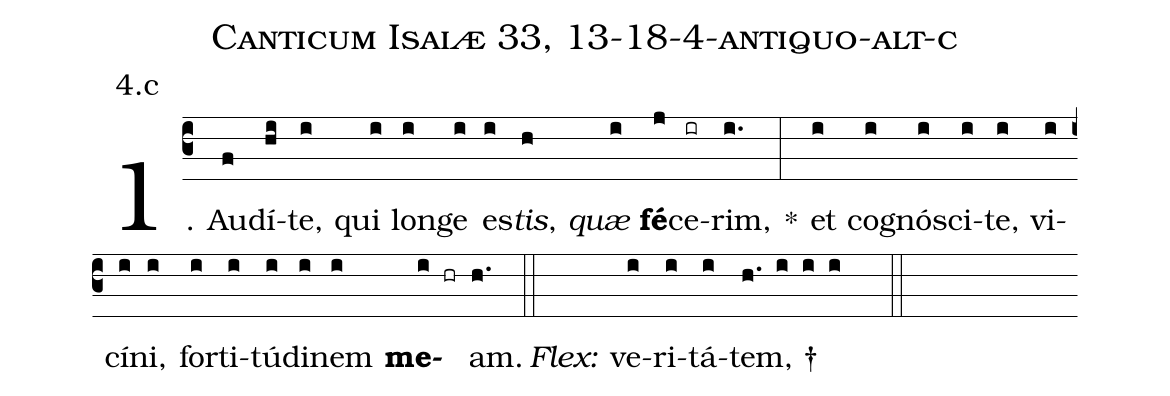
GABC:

name: Canticum Isaiæ 33, 13-18-4-antiquo-alt-c;
annotation: 4.c;
%%
(c3)1. Au(f)dí(hi)te,(i) qui(i) lon(i)ge(i) es(i)<i>tis</i>,(h) <i>quæ</i>(i) <b>fé</b>(j)ce(ir)rim,(i.) *(:) et(i) co(i)gnó(i)sci(i)te,(i) vi(i)cí(i)ni,(i) for(i)ti(i)tú(i)di(i)nem(i) <b>me</b>(i hr)am.(h.) (::)
<i>Flex:</i>()  ve(i)ri(i)tá(i)tem, †(h. i i i  ::)
